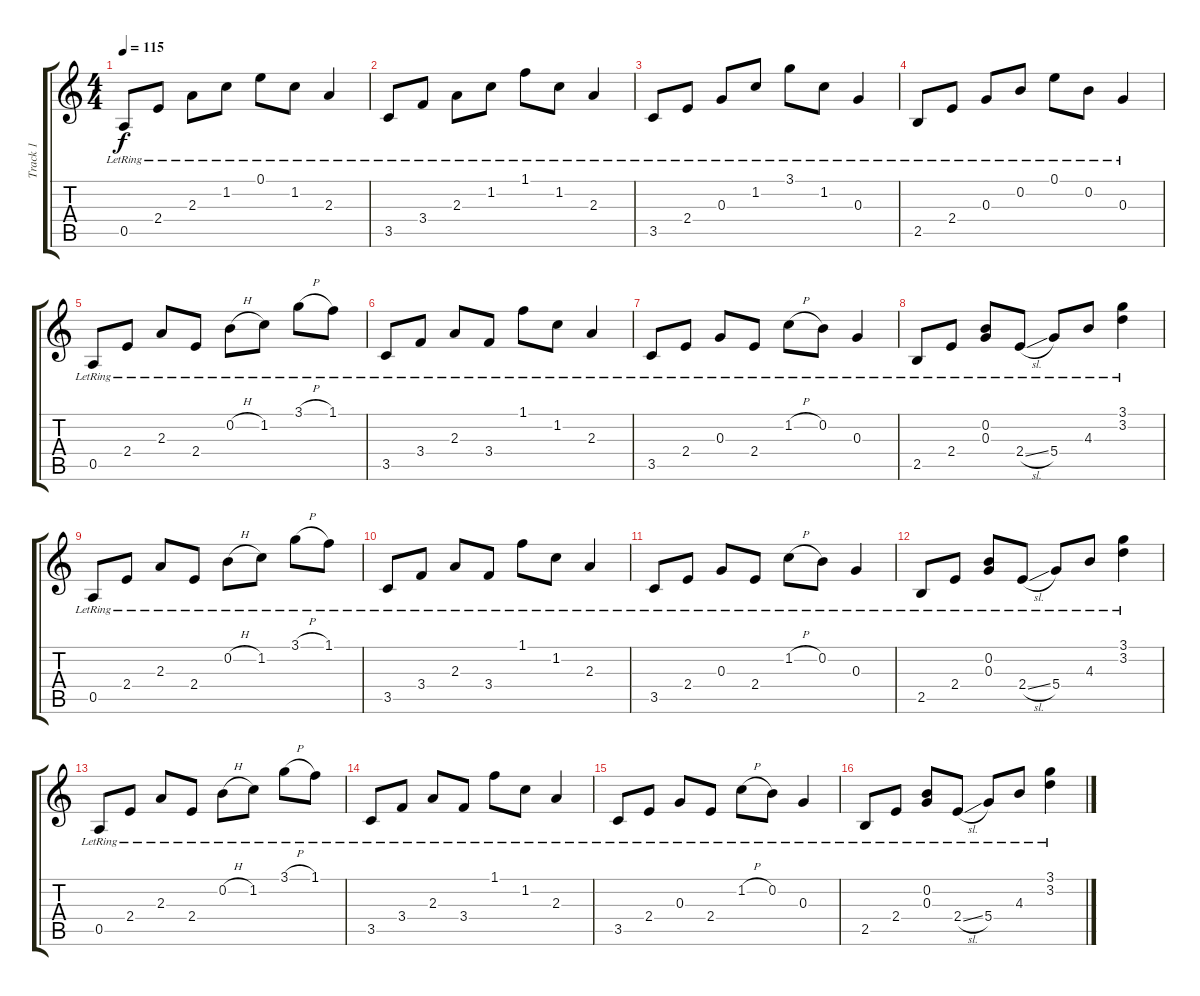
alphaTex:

\track ("Track 1" "Track 1") {instrument electricguitarclean}
\staff {score tabs}
\tuning (E4 B3 G3 D3 A2 E2) {hide}
\ts (4 4)
\tempo 115
\clef g2
\ks c
0.5{lr}.8{dy f} 2.4{lr}.8 2.3{lr}.8 1.2{lr}.8 0.1{lr}.8 1.2{lr}.8 2.3{lr}.4 |
3.5{lr}.8 3.4{lr}.8 2.3{lr}.8 1.2{lr}.8 1.1{lr}.8 1.2{lr}.8 2.3{lr}.4 |
3.5{lr}.8 2.4{lr}.8 0.3{lr}.8 1.2{lr}.8 3.1{lr}.8 1.2{lr}.8 0.3{lr}.4 |
2.5{lr}.8 2.4{lr}.8 0.3{lr}.8 0.2{lr}.8 0.1{lr}.8 0.2{lr}.8 0.3{lr}.4 |
0.5{lr}.8 2.4{lr}.8 2.3{lr}.8 2.4{lr}.8 0.2{h lr}.8 1.2{lr}.8 3.1{h lr}.8 1.1{lr}.8 |
3.5{lr}.8 3.4{lr}.8 2.3{lr}.8 3.4{lr}.8 1.1{lr}.8 1.2{lr}.8 2.3{lr}.4 |
3.5{lr}.8 2.4{lr}.8 0.3{lr}.8 2.4{lr}.8 1.2{h lr}.8 0.2{lr}.8 0.3{lr}.4 |
2.5{lr}.8 2.4{lr}.8 (0.2{lr} 0.3{lr}).8 2.4{sl lr}.8 5.4{lr}.8 4.3{lr}.8 (3.1{lr} 3.2{lr}).4 |
0.5{lr}.8 2.4{lr}.8 2.3{lr}.8 2.4{lr}.8 0.2{h lr}.8 1.2{lr}.8 3.1{h lr}.8 1.1{lr}.8 |
3.5{lr}.8 3.4{lr}.8 2.3{lr}.8 3.4{lr}.8 1.1{lr}.8 1.2{lr}.8 2.3{lr}.4 |
3.5{lr}.8 2.4{lr}.8 0.3{lr}.8 2.4{lr}.8 1.2{h lr}.8 0.2{lr}.8 0.3{lr}.4 |
2.5{lr}.8 2.4{lr}.8 (0.2{lr} 0.3{lr}).8 2.4{sl lr}.8 5.4{lr}.8 4.3{lr}.8 (3.1{lr} 3.2{lr}).4 |
0.5{lr}.8 2.4{lr}.8 2.3{lr}.8 2.4{lr}.8 0.2{h lr}.8 1.2{lr}.8 3.1{h lr}.8 1.1{lr}.8 |
3.5{lr}.8 3.4{lr}.8 2.3{lr}.8 3.4{lr}.8 1.1{lr}.8 1.2{lr}.8 2.3{lr}.4 |
3.5{lr}.8 2.4{lr}.8 0.3{lr}.8 2.4{lr}.8 1.2{h lr}.8 0.2{lr}.8 0.3{lr}.4 |
2.5{lr}.8 2.4{lr}.8 (0.2{lr} 0.3{lr}).8 2.4{sl lr}.8 5.4{lr}.8 4.3{lr}.8 (3.1{lr} 3.2{lr}).4
